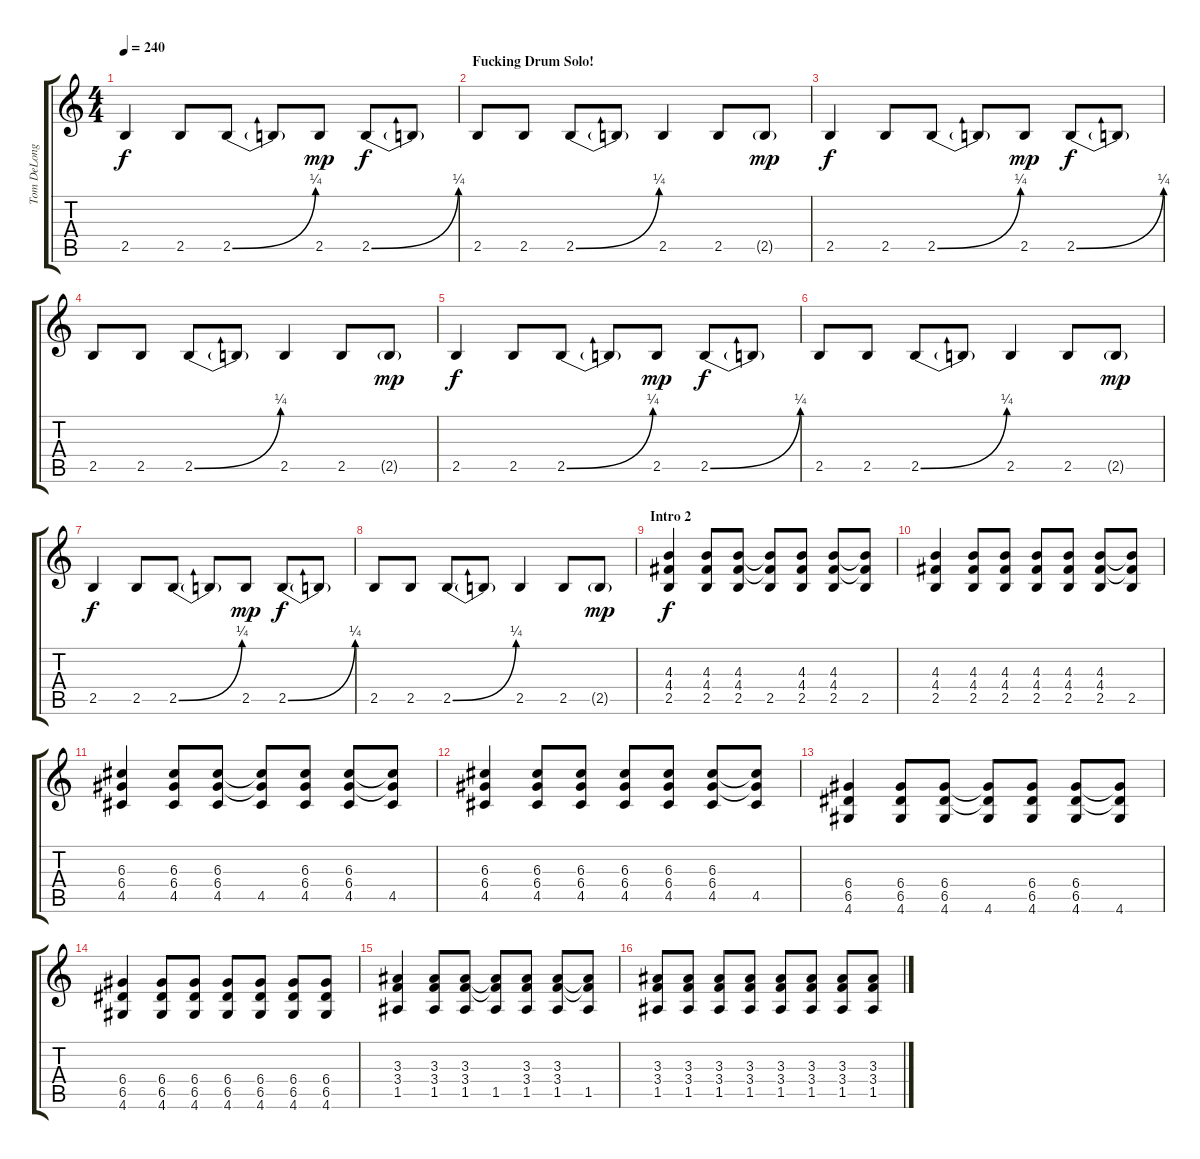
\track ("Tom DeLonge - Guitar 1" "Tom DeLong") {instrument distortionguitar}
\staff {score tabs}
\tuning (E4 B3 G3 D3 A2 E2) {hide}
\ts (4 4)
\tempo 240
\clef g2
\ks c
2.5.4{dy f} 2.5.8 2.5{be (bend 0 0 60 1)}.8 2.5{t}.8 2.5.8{dy mp} 2.5{be (bend 0 0 60 1)}.8{dy f} 2.5{t}.8 |
\section ("" "Fucking Drum Solo!")
2.5.8 2.5.8 2.5{be (bend 0 0 60 1)}.8 2.5{t}.8 2.5.4 2.5.8 2.5{g}.8{dy mp} |
2.5.4{dy f} 2.5.8 2.5{be (bend 0 0 60 1)}.8 2.5{t}.8 2.5.8{dy mp} 2.5{be (bend 0 0 60 1)}.8{dy f} 2.5{t}.8 |
2.5.8 2.5.8 2.5{be (bend 0 0 60 1)}.8 2.5{t}.8 2.5.4 2.5.8 2.5{g}.8{dy mp} |
2.5.4{dy f} 2.5.8 2.5{be (bend 0 0 60 1)}.8 2.5{t}.8 2.5.8{dy mp} 2.5{be (bend 0 0 60 1)}.8{dy f} 2.5{t}.8 |
2.5.8 2.5.8 2.5{be (bend 0 0 60 1)}.8 2.5{t}.8 2.5.4 2.5.8 2.5{g}.8{dy mp} |
2.5.4{dy f} 2.5.8 2.5{be (bend 0 0 60 1)}.8 2.5{t}.8 2.5.8{dy mp} 2.5{be (bend 0 0 60 1)}.8{dy f} 2.5{t}.8 |
2.5.8{volume 5} 2.5.8 2.5{be (bend 0 0 60 1)}.8 2.5{t}.8 2.5.4 2.5.8 2.5{g}.8{dy mp volume 16} |
\section ("" "Intro 2")
(4.3 4.4 2.5).4{dy f} (4.3 4.4 2.5).8 (4.3 4.4 2.5).8 (4.3{t} 4.4{t} 2.5).8 (4.3 4.4 2.5).8 (4.3 4.4 2.5).8 (4.3{t} 4.4{t} 2.5).8 |
(4.3 4.4 2.5).4 (4.3 4.4 2.5).8 (4.3 4.4 2.5).8 (4.3 4.4 2.5).8 (4.3 4.4 2.5).8 (4.3 4.4 2.5).8 (4.3{t} 4.4{t} 2.5).8 |
(6.3 6.4 4.5).4 (6.3 6.4 4.5).8 (6.3 6.4 4.5).8 (6.3{t} 6.4{t} 4.5).8 (6.3 6.4 4.5).8 (6.3 6.4 4.5).8 (6.3{t} 6.4{t} 4.5).8 |
(6.3 6.4 4.5).4 (6.3 6.4 4.5).8 (6.3 6.4 4.5).8 (6.3 6.4 4.5).8 (6.3 6.4 4.5).8 (6.3 6.4 4.5).8 (6.3{t} 6.4{t} 4.5).8 |
(6.4 6.5 4.6).4 (6.4 6.5 4.6).8 (6.4 6.5 4.6).8 (6.4{t} 6.5{t} 4.6).8 (6.4 6.5 4.6).8 (6.4 6.5 4.6).8 (6.4{t} 6.5{t} 4.6).8 |
(6.4 6.5 4.6).4 (6.4 6.5 4.6).8 (6.4 6.5 4.6).8 (6.4 6.5 4.6).8 (6.4 6.5 4.6).8 (6.4 6.5 4.6).8 (6.4 6.5 4.6).8 |
(3.3 3.4 1.5).4 (3.3 3.4 1.5).8 (3.3 3.4 1.5).8 (3.3{t} 3.4{t} 1.5).8 (3.3 3.4 1.5).8 (3.3 3.4 1.5).8 (3.3{t} 3.4{t} 1.5).8 |
(3.3 3.4 1.5).8 (3.3 3.4 1.5).8 (3.3 3.4 1.5).8 (3.3 3.4 1.5).8 (3.3 3.4 1.5).8 (3.3 3.4 1.5).8 (3.3 3.4 1.5).8 (3.3 3.4 1.5).8
